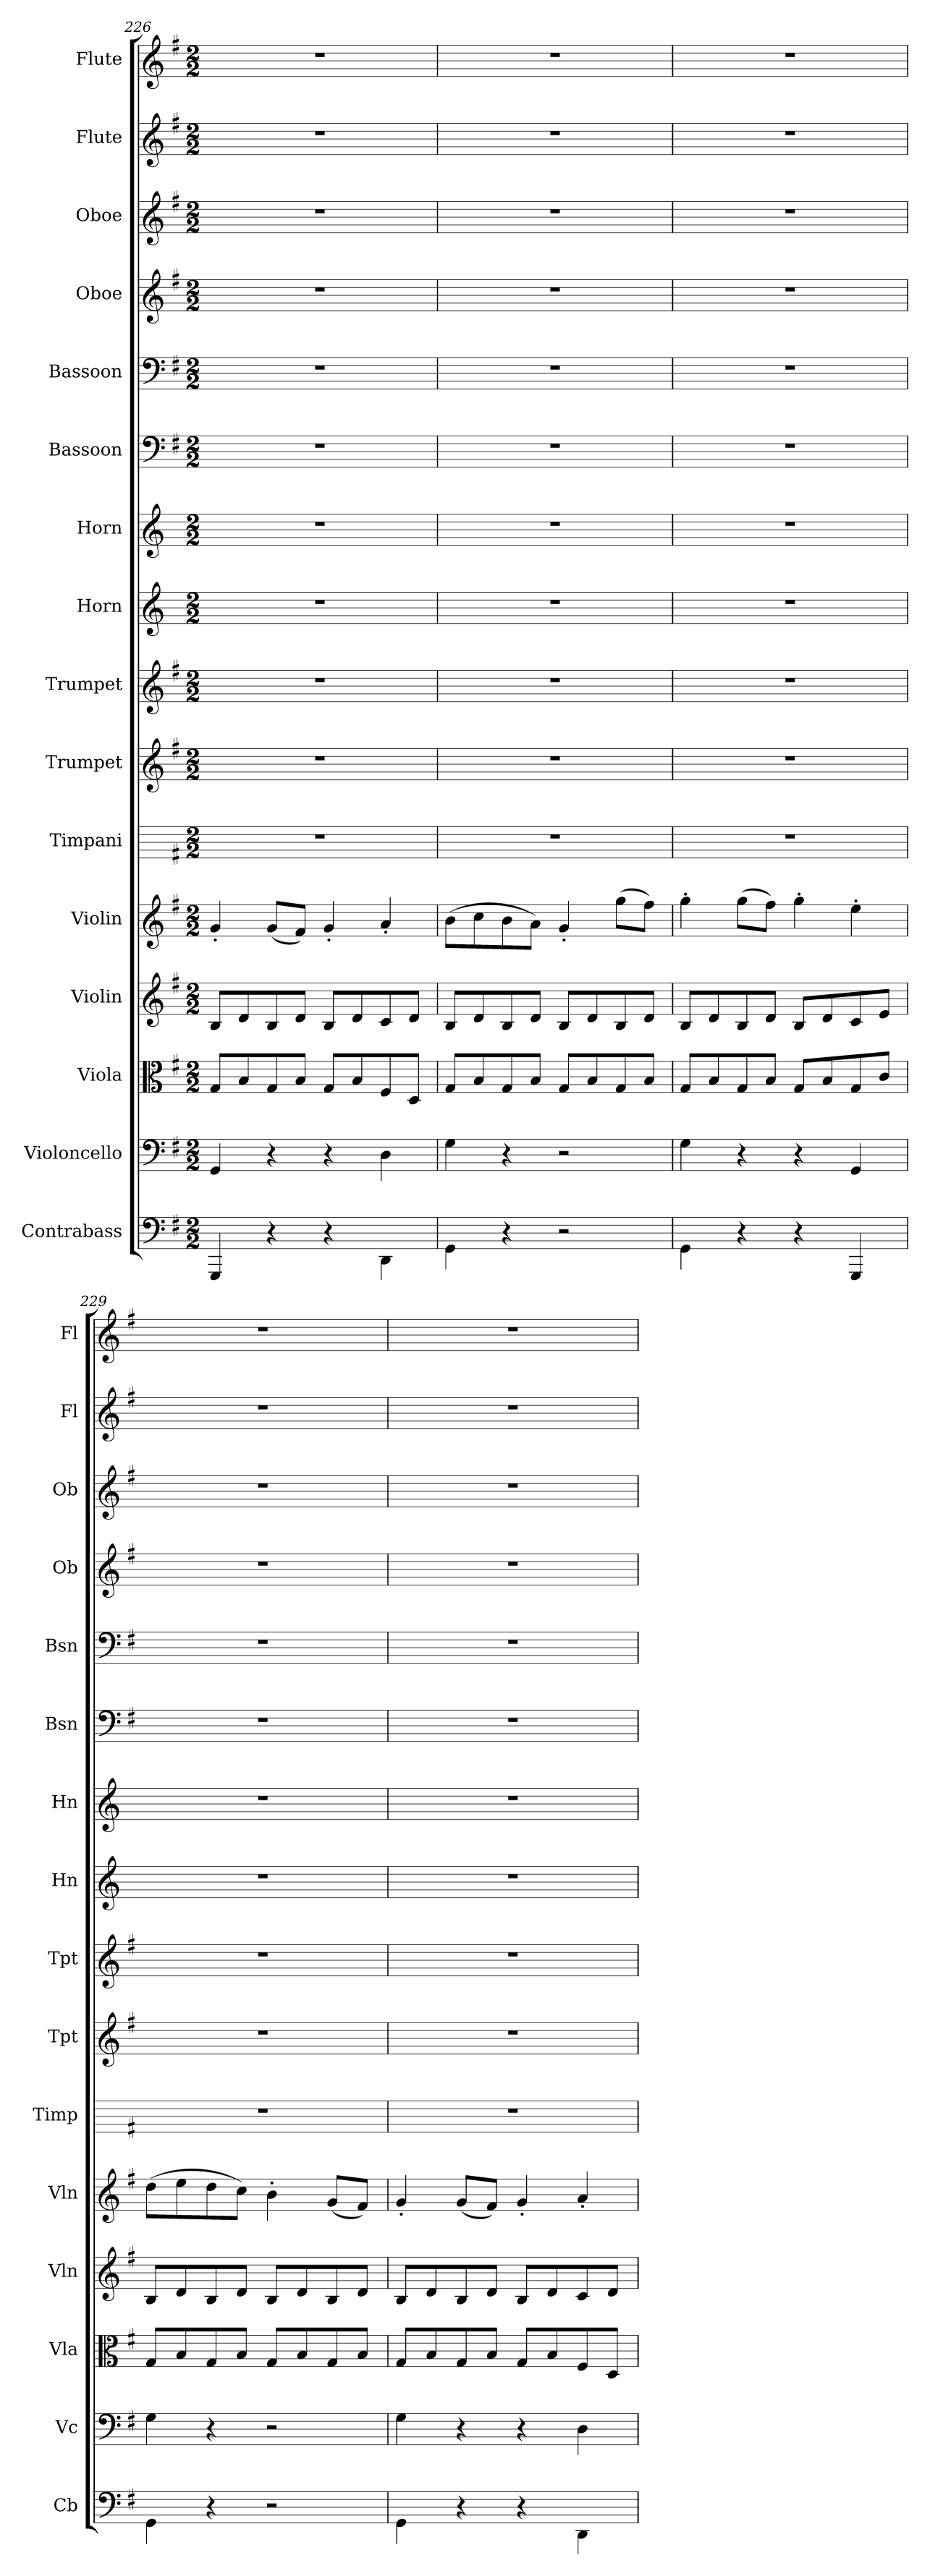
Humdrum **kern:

**kern	**kern	**kern	**kern	**kern	**kern	**kern	**kern	**kern	**kern	**kern	**kern	**kern	**kern	**kern	**kern
*part16	*part15	*part14	*part13	*part12	*part11	*part10	*part9	*part8	*part7	*part6	*part5	*part4	*part3	*part2	*part1
*staff16	*staff15	*staff14	*staff13	*staff12	*staff11	*staff10	*staff9	*staff8	*staff7	*staff6	*staff5	*staff4	*staff3	*staff2	*staff1
*I"Contrabass	*I"Violoncello	*I"Viola	*I"Violin	*I"Violin	*I"Timpani	*I"Trumpet	*I"Trumpet	*I"Horn	*I"Horn	*I"Bassoon	*I"Bassoon	*I"Oboe	*I"Oboe	*I"Flute	*I"Flute
*I'Cb	*I'Vc	*I'Vla	*I'Vln	*I'Vln	*I'Timp	*I'Tpt	*I'Tpt	*I'Hn	*I'Hn	*I'Bsn	*I'Bsn	*I'Ob	*I'Ob	*I'Fl	*I'Fl
*clefF4	*clefF4	*clefC3	*clefG2	*clefG2	*	*clefG2	*clefG2	*clefG2	*clefG2	*clefF4	*clefF4	*clefG2	*clefG2	*clefG2	*clefG2
*k[f#]	*k[f#]	*k[f#]	*k[f#]	*k[f#]	*k[f#]	*k[f#]	*k[f#]	*k[]	*k[]	*k[f#]	*k[f#]	*k[f#]	*k[f#]	*k[f#]	*k[f#]
*M2/2	*M2/2	*M2/2	*M2/2	*M2/2	*M2/2	*M2/2	*M2/2	*M2/2	*M2/2	*M2/2	*M2/2	*M2/2	*M2/2	*M2/2	*M2/2
=226	=226	=226	=226	=226	=226	=226	=226	=226	=226	=226	=226	=226	=226	=226	=226
4GGG"/	4GG"/	8G/L	8B/L	4g'/	1r	1r	1r	1r	1r	1r	1r	1r	1r	1r	1r
.	.	8B/	8d/	.	.	.	.	.	.	.	.	.	.	.	.
4r	4r	8G/	8B/	(8g/L	.	.	.	.	.	.	.	.	.	.	.
.	.	8B/J	8d/J	8f#/J)	.	.	.	.	.	.	.	.	.	.	.
4r	4r	8G/L	8B/L	4g'/	.	.	.	.	.	.	.	.	.	.	.
.	.	8B/	8d/	.	.	.	.	.	.	.	.	.	.	.	.
4DD"\	4D"\	8F#/	8c/	4a'/	.	.	.	.	.	.	.	.	.	.	.
.	.	8D/J	8d/J	.	.	.	.	.	.	.	.	.	.	.	.
=227	=227	=227	=227	=227	=227	=227	=227	=227	=227	=227	=227	=227	=227	=227	=227
4GG"\	4G"\	8G/L	8B/L	(8b\L	1r	1r	1r	1r	1r	1r	1r	1r	1r	1r	1r
.	.	8B/	8d/	8cc\	.	.	.	.	.	.	.	.	.	.	.
4r	4r	8G/	8B/	8b\	.	.	.	.	.	.	.	.	.	.	.
.	.	8B/J	8d/J	8a\J)	.	.	.	.	.	.	.	.	.	.	.
2r	2r	8G/L	8B/L	4g'/	.	.	.	.	.	.	.	.	.	.	.
.	.	8B/	8d/	.	.	.	.	.	.	.	.	.	.	.	.
.	.	8G/	8B/	(8gg\L	.	.	.	.	.	.	.	.	.	.	.
.	.	8B/J	8d/J	8ff#\J)	.	.	.	.	.	.	.	.	.	.	.
=228	=228	=228	=228	=228	=228	=228	=228	=228	=228	=228	=228	=228	=228	=228	=228
4GG"\	4G"\	8G/L	8B/L	4gg'\	1r	1r	1r	1r	1r	1r	1r	1r	1r	1r	1r
.	.	8B/	8d/	.	.	.	.	.	.	.	.	.	.	.	.
4r	4r	8G/	8B/	(8gg\L	.	.	.	.	.	.	.	.	.	.	.
.	.	8B/J	8d/J	8ff#\J)	.	.	.	.	.	.	.	.	.	.	.
4r	4r	8G/L	8B/L	4gg'\	.	.	.	.	.	.	.	.	.	.	.
.	.	8B/	8d/	.	.	.	.	.	.	.	.	.	.	.	.
4GGG"/	4GG"/	8G/	8c/	4ee'\	.	.	.	.	.	.	.	.	.	.	.
.	.	8c/J	8e/J	.	.	.	.	.	.	.	.	.	.	.	.
=229	=229	=229	=229	=229	=229	=229	=229	=229	=229	=229	=229	=229	=229	=229	=229
4GG"\	4G"\	8G/L	8B/L	(8dd\L	1r	1r	1r	1r	1r	1r	1r	1r	1r	1r	1r
.	.	8B/	8d/	8ee\	.	.	.	.	.	.	.	.	.	.	.
4r	4r	8G/	8B/	8dd\	.	.	.	.	.	.	.	.	.	.	.
.	.	8B/J	8d/J	8cc\J)	.	.	.	.	.	.	.	.	.	.	.
2r	2r	8G/L	8B/L	4b'\	.	.	.	.	.	.	.	.	.	.	.
.	.	8B/	8d/	.	.	.	.	.	.	.	.	.	.	.	.
.	.	8G/	8B/	(8g/L	.	.	.	.	.	.	.	.	.	.	.
.	.	8B/J	8d/J	8f#/J)	.	.	.	.	.	.	.	.	.	.	.
=230	=230	=230	=230	=230	=230	=230	=230	=230	=230	=230	=230	=230	=230	=230	=230
4GG"\	4G"\	8G/L	8B/L	4g'/	1r	1r	1r	1r	1r	1r	1r	1r	1r	1r	1r
.	.	8B/	8d/	.	.	.	.	.	.	.	.	.	.	.	.
4r	4r	8G/	8B/	(8g/L	.	.	.	.	.	.	.	.	.	.	.
.	.	8B/J	8d/J	8f#/J)	.	.	.	.	.	.	.	.	.	.	.
4r	4r	8G/L	8B/L	4g'/	.	.	.	.	.	.	.	.	.	.	.
.	.	8B/	8d/	.	.	.	.	.	.	.	.	.	.	.	.
4DD"\	4D"\	8F#/	8c/	4a'/	.	.	.	.	.	.	.	.	.	.	.
.	.	8D/J	8d/J	.	.	.	.	.	.	.	.	.	.	.	.
=	=	=	=	=	=	=	=	=	=	=	=	=	=	=	=
*-	*-	*-	*-	*-	*-	*-	*-	*-	*-	*-	*-	*-	*-	*-	*-
